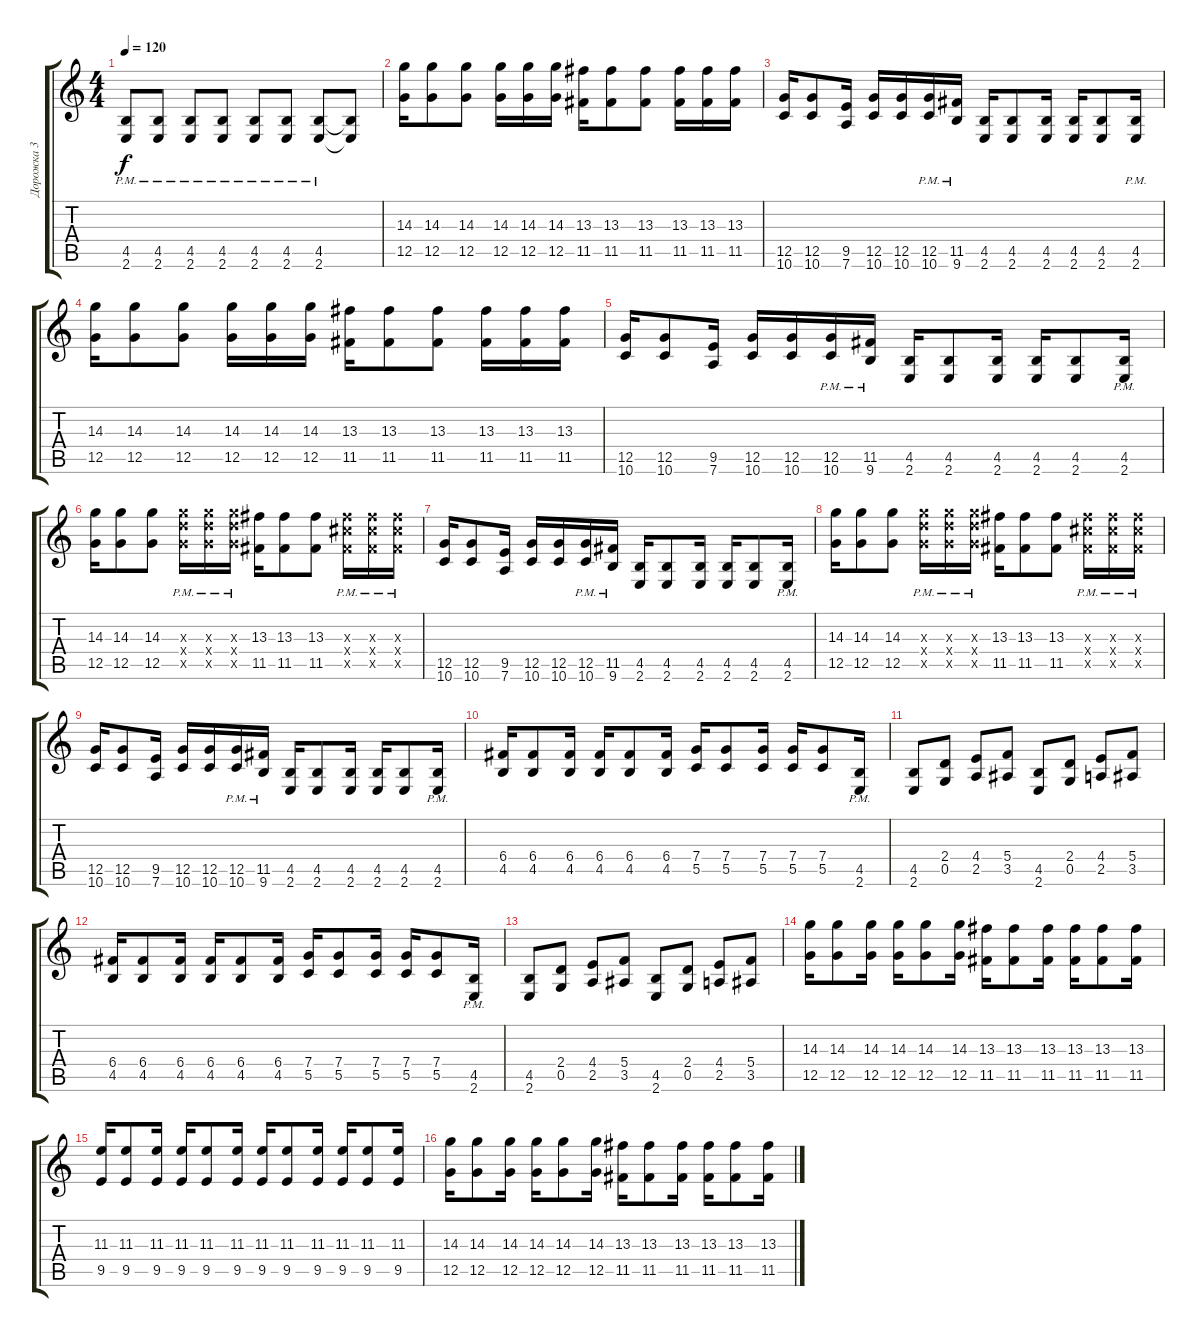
\track ("Дорожка 3" "Дорожка 3") {instrument distortionguitar}
\staff {score tabs}
\tuning (D4 A3 F3 C3 G2 D2) {hide}
\ts (4 4)
\tempo 120
\clef g2
\ks c
(4.5{pm} 2.6{pm}).8{dy f} (4.5{pm} 2.6{pm}).8 (4.5{pm} 2.6{pm}).8 (4.5{pm} 2.6{pm}).8 (4.5{pm} 2.6{pm}).8 (4.5{pm} 2.6{pm}).8 (4.5{pm} 2.6{pm}).8 (4.5{t} 2.6{t}).8 |
(14.3 12.5).16{volume 13 balance 16} (14.3 12.5).8 (14.3 12.5).8 (14.3 12.5).16 (14.3 12.5).16 (14.3 12.5).16 (13.3 11.5).16 (13.3 11.5).8 (13.3 11.5).8 (13.3 11.5).16 (13.3 11.5).16 (13.3 11.5).16 |
(12.5 10.6).16 (12.5 10.6).8 (9.5 7.6).16 (12.5 10.6).16 (12.5 10.6).16 (12.5{pm} 10.6{pm}).16 (11.5{pm} 9.6{pm}).16 (4.5 2.6).16 (4.5 2.6).8 (4.5 2.6).16 (4.5 2.6).16 (4.5 2.6).8 (4.5{pm} 2.6{pm}).16 |
(14.3 12.5).16 (14.3 12.5).8 (14.3 12.5).8 (14.3 12.5).16 (14.3 12.5).16 (14.3 12.5).16 (13.3 11.5).16 (13.3 11.5).8 (13.3 11.5).8 (13.3 11.5).16 (13.3 11.5).16 (13.3 11.5).16 |
(12.5 10.6).16 (12.5 10.6).8 (9.5 7.6).16 (12.5 10.6).16 (12.5 10.6).16 (12.5{pm} 10.6{pm}).16 (11.5{pm} 9.6{pm}).16 (4.5 2.6).16 (4.5 2.6).8 (4.5 2.6).16 (4.5 2.6).16 (4.5 2.6).8 (4.5{pm} 2.6{pm}).16 |
(14.3 12.5).16 (14.3 12.5).8 (14.3 12.5).8 (14.3{pm x} 14.4{pm x} 12.5{pm x}).16 (14.3{pm x} 14.4{pm x} 12.5{pm x}).16 (14.3{pm x} 14.4{pm x} 12.5{pm x}).16 (13.3 11.5).16 (13.3 11.5).8 (13.3 11.5).8 (13.3{x} 13.4{pm x} 11.5{x}).16 (13.3{x} 13.4{pm x} 11.5{x}).16 (13.3{x} 13.4{pm x} 11.5{x}).16 |
(12.5 10.6).16 (12.5 10.6).8 (9.5 7.6).16 (12.5 10.6).16 (12.5 10.6).16 (12.5{pm} 10.6{pm}).16 (11.5{pm} 9.6{pm}).16 (4.5 2.6).16 (4.5 2.6).8 (4.5 2.6).16 (4.5 2.6).16 (4.5 2.6).8 (4.5{pm} 2.6{pm}).16 |
(14.3 12.5).16 (14.3 12.5).8 (14.3 12.5).8 (14.3{pm x} 14.4{pm x} 12.5{pm x}).16 (14.3{pm x} 14.4{pm x} 12.5{pm x}).16 (14.3{pm x} 14.4{pm x} 12.5{pm x}).16 (13.3 11.5).16 (13.3 11.5).8 (13.3 11.5).8 (13.3{x} 13.4{pm x} 11.5{x}).16 (13.3{x} 13.4{pm x} 11.5{x}).16 (13.3{x} 13.4{pm x} 11.5{x}).16 |
(12.5 10.6).16 (12.5 10.6).8 (9.5 7.6).16 (12.5 10.6).16 (12.5 10.6).16 (12.5{pm} 10.6{pm}).16 (11.5{pm} 9.6{pm}).16 (4.5 2.6).16 (4.5 2.6).8 (4.5 2.6).16 (4.5 2.6).16 (4.5 2.6).8 (4.5{pm} 2.6{pm}).16 |
(6.4 4.5).16 (6.4 4.5).8 (6.4 4.5).16 (6.4 4.5).16 (6.4 4.5).8 (6.4 4.5).16 (7.4 5.5).16 (7.4 5.5).8 (7.4 5.5).16 (7.4 5.5).16 (7.4 5.5).8 (4.5{pm} 2.6{pm}).16 |
(4.5 2.6).8 (2.4 0.5).8 (4.4 2.5).8 (5.4 3.5).8 (4.5 2.6).8 (2.4 0.5).8 (4.4 2.5).8 (5.4 3.5).8 |
(6.4 4.5).16 (6.4 4.5).8 (6.4 4.5).16 (6.4 4.5).16 (6.4 4.5).8 (6.4 4.5).16 (7.4 5.5).16 (7.4 5.5).8 (7.4 5.5).16 (7.4 5.5).16 (7.4 5.5).8 (4.5{pm} 2.6{pm}).16 |
(4.5 2.6).8 (2.4 0.5).8 (4.4 2.5).8 (5.4 3.5).8 (4.5 2.6).8 (2.4 0.5).8 (4.4 2.5).8 (5.4 3.5).8 |
(14.3 12.5).16{volume 8 balance 16} (14.3 12.5).8 (14.3 12.5).16 (14.3 12.5).16 (14.3 12.5).8 (14.3 12.5).16 (13.3 11.5).16 (13.3 11.5).8 (13.3 11.5).16 (13.3 11.5).16 (13.3 11.5).8 (13.3 11.5).16 |
(11.3 9.5).16 (11.3 9.5).8 (11.3 9.5).16 (11.3 9.5).16 (11.3 9.5).8 (11.3 9.5).16 (11.3 9.5).16 (11.3 9.5).8 (11.3 9.5).16 (11.3 9.5).16 (11.3 9.5).8 (11.3 9.5).16 |
(14.3 12.5).16 (14.3 12.5).8 (14.3 12.5).16 (14.3 12.5).16 (14.3 12.5).8 (14.3 12.5).16 (13.3 11.5).16 (13.3 11.5).8 (13.3 11.5).16 (13.3 11.5).16 (13.3 11.5).8 (13.3 11.5).16
